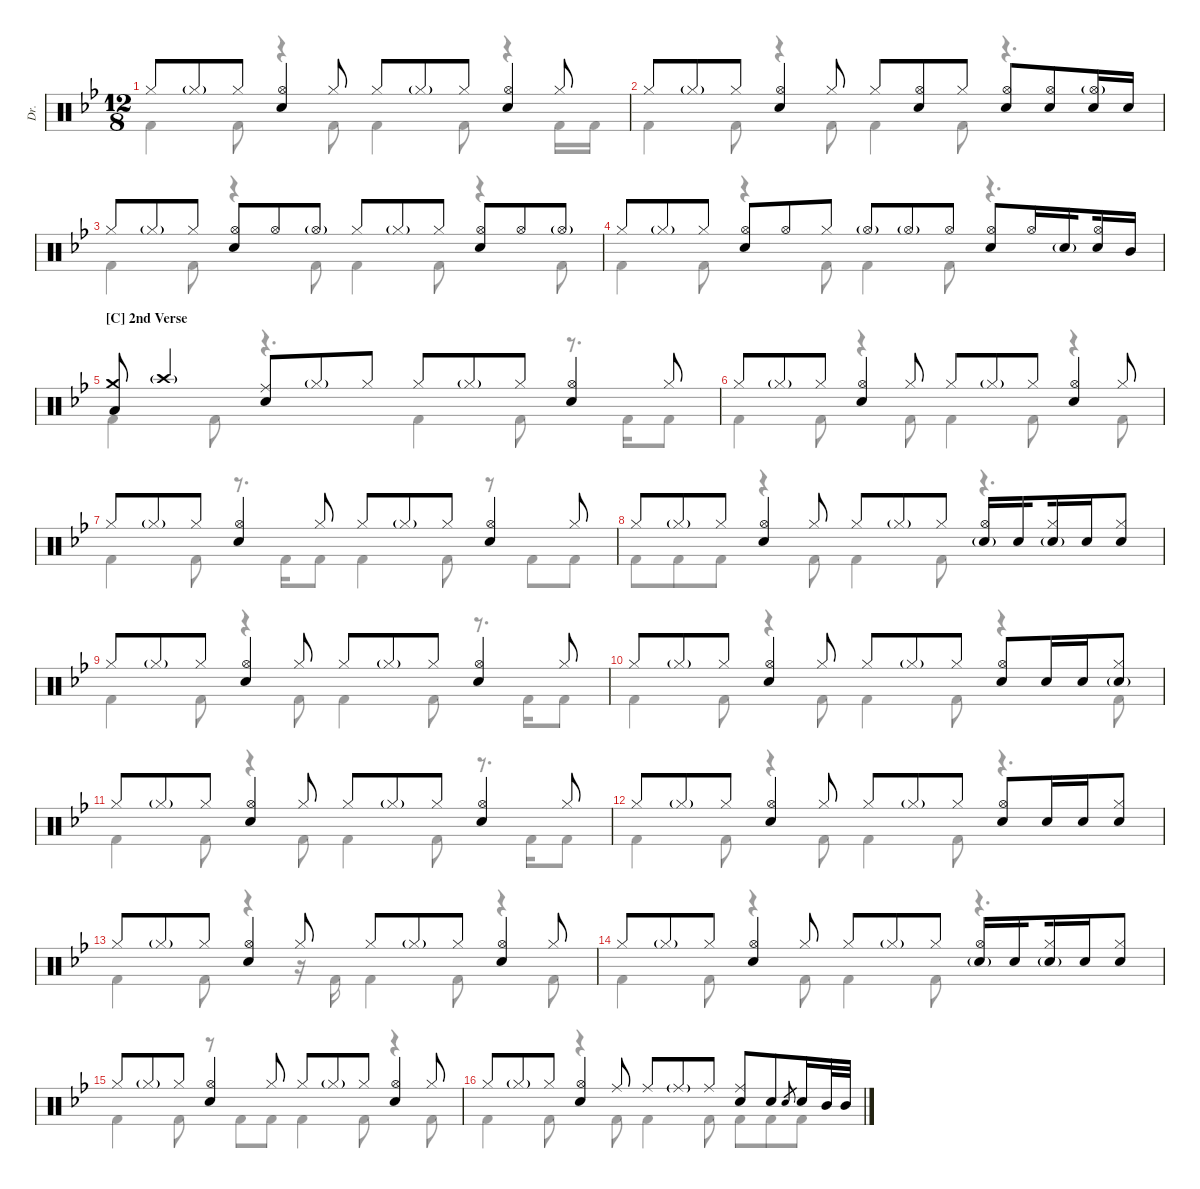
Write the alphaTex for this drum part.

\hideDynamics
\bracketExtendMode groupsimilarinstruments
\otherSystemsTrackNameOrientation horizontal
\track ("Drums" "Dr.") {multiBarRest instrument percussion}
\staff {score}
\articulation defaults
\voice
\ts (12 8)
\tempo (84 hide)
\clef neutral
\scale
0.566502
\ks bb "Hi-Hat (closed)"{acc forcenatural}.8{dy f beam Up} "Hi-Hat (closed)"{g acc forcenatural}.8{beam Up} "Hi-Hat (closed)"{acc forcenatural}.8{beam Up}
("Hi-Hat (open)"{acc forcenatural} "Snare (hit) 2"{acc forcenatural}).4{beam Up} "Hi-Hat (closed)"{acc forcenatural}.8{beam Up} "Hi-Hat (closed)"{acc forcenatural}.8{beam Up} "Hi-Hat (closed)"{g acc forcenatural}.8{beam Up} "Hi-Hat (closed)"{acc forcenatural}.8{beam Up} ("Hi-Hat (open)"{acc forcenatural} "Snare (hit) 2"{acc forcenatural}).4{beam Up} "Hi-Hat (closed)"{acc forcenatural}.8{dy ff beam Up} |
\scale
0.433518 "Hi-Hat (closed)"{acc forcenatural}.8{dy f beam Up} "Hi-Hat (closed)"{g acc forcenatural}.8{beam Up} "Hi-Hat (closed)"{acc forcenatural}.8{beam Up} ("Hi-Hat (open)"{acc forcenatural} "Snare (hit) 2"{acc forcenatural}).4{beam Up} "Hi-Hat (closed)"{acc forcenatural}.8{beam Up} "Hi-Hat (closed)"{acc forcenatural}.8{beam Up} ("Hi-Hat (open)"{acc forcenatural} "Snare (hit) 2"{acc forcenatural}).8{beam Up} "Hi-Hat (closed)"{acc forcenatural}.8{beam Up} ("Hi-Hat (open)"{acc forcenatural} "Snare (hit) 2"{acc forcenatural}).8{beam Up} ("Hi-Hat (open)"{acc forcenatural} "Snare (hit) 2"{acc forcenatural}).8{beam Up} ("Hi-Hat (open)"{g acc forcenatural} "Snare (hit) 2"{acc forcenatural}).16{beam Up} "Snare (hit) 2"{acc forcenatural}.16{beam Up} |
\scale
0.568321 "Hi-Hat (closed)"{acc forcenatural}.8{beam Up} "Hi-Hat (closed)"{g acc forcenatural}.8{beam Up} "Hi-Hat (closed)"{acc forcenatural}.8{beam Up} ("Hi-Hat (open)"{acc forcenatural} "Snare (hit) 2"{acc forcenatural}).8{beam Up} "Hi-Hat (open)"{acc forcenatural}.8{beam Up} "Hi-Hat (open)"{g acc forcenatural}.8{beam Up} "Hi-Hat (closed)"{acc forcenatural}.8{beam Up} "Hi-Hat (closed)"{g acc forcenatural}.8{beam Up} "Hi-Hat (closed)"{acc forcenatural}.8{beam Up} ("Hi-Hat (open)"{acc forcenatural} "Snare (hit) 2"{acc forcenatural}).8{beam Up} "Hi-Hat (open)"{acc forcenatural}.8{beam Up} "Hi-Hat (open)"{g acc forcenatural}.8{beam Up} |
\scale
0.431909 "Hi-Hat (closed)"{acc forcenatural}.8{beam Up} "Hi-Hat (closed)"{g acc forcenatural}.8{beam Up} "Hi-Hat (closed)"{acc forcenatural}.8{beam Up} ("Hi-Hat (open)"{acc forcenatural} "Snare (hit) 2"{acc forcenatural}).8{beam Up} "Hi-Hat (open)"{acc forcenatural}.8{beam Up} "Hi-Hat (closed)"{acc forcenatural}.8{beam Up} "Hi-Hat (open)"{g acc forcenatural}.8{beam Up} "Hi-Hat (open)"{g acc forcenatural}.8{dy ff beam Up} "Hi-Hat (open)"{acc forcenatural}.8{dy f beam Up} ("Hi-Hat (open)"{acc forcenatural} "Snare (hit) 2"{acc forcenatural}).8{beam Up} "Hi-Hat (open)"{acc forcenatural}.16{beam Up} "Snare (hit) 2"{g acc forcenatural}.16{beam Up beam splitsecondary} ("Hi-Hat (open)"{acc forcenatural} "Snare (hit) 2"{acc forcenatural}).16{dy ff beam Up} "Mid Tom (hit)"{acc forcenatural}.16{dy f beam Up} |
\section ("C" "2nd Verse")
\scale
0.565298 ("Crash medium (hit)"{acc forcenatural} "Low Tom (hit)"{acc forcenatural}).8{dy ff beam Up} "Crash high (hit)"{g acc forcenatural}.4{dy mf beam Up} ("Ride (middle)"{acc forcenatural} "Snare (hit) 2"{acc forcenatural}).8{dy f beam Up} "Hi-Hat (closed)"{g acc forcenatural}.8{beam Up} "Hi-Hat (closed)"{acc forcenatural}.8{beam Up} "Hi-Hat (closed)"{acc forcenatural}.8{beam Up} "Hi-Hat (closed)"{g acc forcenatural}.8{beam Up} "Hi-Hat (closed)"{acc forcenatural}.8{beam Up} ("Hi-Hat (open)"{acc forcenatural} "Snare (hit) 2"{acc forcenatural}).4{beam Up} "Hi-Hat (closed)"{acc forcenatural}.8{dy ff beam Up} |
\scale
0.43454 "Hi-Hat (closed)"{acc forcenatural}.8{dy f beam Up} "Hi-Hat (closed)"{g acc forcenatural}.8{beam Up} "Hi-Hat (closed)"{acc forcenatural}.8{beam Up} ("Hi-Hat (open)"{acc forcenatural} "Snare (hit) 2"{acc forcenatural}).4{beam Up} "Hi-Hat (closed)"{acc forcenatural}.8{beam Up} "Hi-Hat (closed)"{acc forcenatural}.8{beam Up} "Hi-Hat (closed)"{g acc forcenatural}.8{beam Up} "Hi-Hat (closed)"{acc forcenatural}.8{beam Up} ("Hi-Hat (open)"{acc forcenatural} "Snare (hit) 2"{acc forcenatural}).4{beam Up} "Hi-Hat (closed)"{acc forcenatural}.8{dy ff beam Up} |
\scale
0.565075 "Hi-Hat (closed)"{acc forcenatural}.8{dy f beam Up} "Hi-Hat (closed)"{g acc forcenatural}.8{beam Up} "Hi-Hat (closed)"{acc forcenatural}.8{beam Up} ("Hi-Hat (open)"{acc forcenatural} "Snare (hit) 2"{acc forcenatural}).4{beam Up} "Hi-Hat (closed)"{acc forcenatural}.8{beam Up} "Hi-Hat (closed)"{acc forcenatural}.8{beam Up} "Hi-Hat (closed)"{g acc forcenatural}.8{beam Up} "Hi-Hat (closed)"{acc forcenatural}.8{beam Up} ("Hi-Hat (open)"{acc forcenatural} "Snare (hit) 2"{acc forcenatural}).4{beam Up} "Hi-Hat (closed)"{acc forcenatural}.8{dy ff beam Up} |
\scale
0.434944 "Hi-Hat (closed)"{acc forcenatural}.8{dy f beam Up} "Hi-Hat (closed)"{g acc forcenatural}.8{beam Up} "Hi-Hat (closed)"{acc forcenatural}.8{beam Up} ("Hi-Hat (open)"{acc forcenatural} "Snare (hit) 2"{acc forcenatural}).4{beam Up} "Hi-Hat (closed)"{acc forcenatural}.8{beam Up} "Hi-Hat (closed)"{acc forcenatural}.8{beam Up} "Hi-Hat (closed)"{g acc forcenatural}.8{beam Up} "Hi-Hat (closed)"{acc forcenatural}.8{beam Up} ("Hi-Hat (open)"{acc forcenatural} "Snare (hit) 2"{g acc forcenatural}).16{beam Up} "Snare (hit) 2"{acc forcenatural}.16{beam Up beam splitsecondary} ("Hi-Hat (closed)"{acc forcenatural} "Snare (hit) 2"{g acc forcenatural}).16{beam Up} "Snare (hit) 2"{acc forcenatural}.16{beam Up} ("Hi-Hat (closed)"{acc forcenatural} "Snare (hit) 2"{acc forcenatural}).8{dy ff beam Up} |
\scale
0.566502 "Hi-Hat (closed)"{acc forcenatural}.8{dy f beam Up} "Hi-Hat (closed)"{g acc forcenatural}.8{beam Up} "Hi-Hat (closed)"{acc forcenatural}.8{beam Up} ("Hi-Hat (open)"{acc forcenatural} "Snare (hit) 2"{acc forcenatural}).4{beam Up} "Hi-Hat (closed)"{acc forcenatural}.8{beam Up} "Hi-Hat (closed)"{acc forcenatural}.8{beam Up} "Hi-Hat (closed)"{g acc forcenatural}.8{beam Up} "Hi-Hat (closed)"{acc forcenatural}.8{beam Up} ("Hi-Hat (open)"{acc forcenatural} "Snare (hit) 2"{acc forcenatural}).4{beam Up} "Hi-Hat (closed)"{acc forcenatural}.8{dy ff beam Up} |
\scale
0.433518 "Hi-Hat (closed)"{acc forcenatural}.8{dy f beam Up} "Hi-Hat (closed)"{g acc forcenatural}.8{beam Up} "Hi-Hat (closed)"{acc forcenatural}.8{beam Up} ("Hi-Hat (open)"{acc forcenatural} "Snare (hit) 2"{acc forcenatural}).4{beam Up} "Hi-Hat (closed)"{acc forcenatural}.8{beam Up} "Hi-Hat (closed)"{acc forcenatural}.8{beam Up} "Hi-Hat (closed)"{g acc forcenatural}.8{beam Up} "Hi-Hat (closed)"{acc forcenatural}.8{beam Up} ("Hi-Hat (open)"{acc forcenatural} "Snare (hit) 2"{acc forcenatural}).8{beam Up} "Snare (hit) 2"{acc forcenatural}.16{beam Up} "Snare (hit) 2"{acc forcenatural}.16{beam Up} ("Hi-Hat (closed)"{acc forcenatural} "Snare (hit) 2"{g acc forcenatural}).8{dy ff beam Up} |
\scale
0.563648 "Hi-Hat (closed)"{acc forcenatural}.8{dy f beam Up} "Hi-Hat (closed)"{g acc forcenatural}.8{beam Up} "Hi-Hat (closed)"{acc forcenatural}.8{beam Up} ("Hi-Hat (open)"{acc forcenatural} "Snare (hit) 2"{acc forcenatural}).4{beam Up} "Hi-Hat (closed)"{acc forcenatural}.8{beam Up} "Hi-Hat (closed)"{acc forcenatural}.8{beam Up} "Hi-Hat (closed)"{g acc forcenatural}.8{beam Up} "Hi-Hat (closed)"{acc forcenatural}.8{beam Up} ("Hi-Hat (open)"{acc forcenatural} "Snare (hit) 2"{acc forcenatural}).4{beam Up} "Hi-Hat (closed)"{acc forcenatural}.8{dy ff beam Up} |
\scale
0.43637 "Hi-Hat (closed)"{acc forcenatural}.8{dy f beam Up} "Hi-Hat (closed)"{g acc forcenatural}.8{beam Up} "Hi-Hat (closed)"{acc forcenatural}.8{beam Up} ("Hi-Hat (open)"{acc forcenatural} "Snare (hit) 2"{acc forcenatural}).4{beam Up} "Hi-Hat (closed)"{acc forcenatural}.8{beam Up} "Hi-Hat (closed)"{acc forcenatural}.8{beam Up} "Hi-Hat (closed)"{g acc forcenatural}.8{beam Up} "Hi-Hat (closed)"{acc forcenatural}.8{beam Up} ("Hi-Hat (open)"{acc forcenatural} "Snare (hit) 2"{acc forcenatural}).8{beam Up} "Snare (hit) 2"{acc forcenatural}.16{beam Up} "Snare (hit) 2"{acc forcenatural}.16{beam Up} ("Hi-Hat (closed)"{acc forcenatural} "Snare (hit) 2"{acc forcenatural}).8{dy ff beam Up} |
\scale
0.560794 "Hi-Hat (closed)"{acc forcenatural}.8{dy f beam Up} "Hi-Hat (closed)"{g acc forcenatural}.8{beam Up} "Hi-Hat (closed)"{acc forcenatural}.8{beam Up} ("Hi-Hat (open)"{acc forcenatural} "Snare (hit) 2"{acc forcenatural}).4{beam Up} "Hi-Hat (closed)"{acc forcenatural}.8{beam Up} "Hi-Hat (closed)"{acc forcenatural}.8{beam Up} "Hi-Hat (closed)"{g acc forcenatural}.8{beam Up} "Hi-Hat (closed)"{acc forcenatural}.8{beam Up} ("Hi-Hat (open)"{acc forcenatural} "Snare (hit) 2"{acc forcenatural}).4{beam Up} "Hi-Hat (closed)"{acc forcenatural}.8{dy ff beam Up} |
\scale
0.439222 "Hi-Hat (closed)"{acc forcenatural}.8{dy f beam Up} "Hi-Hat (closed)"{g acc forcenatural}.8{beam Up} "Hi-Hat (closed)"{acc forcenatural}.8{beam Up} ("Hi-Hat (open)"{acc forcenatural} "Snare (hit) 2"{acc forcenatural}).4{beam Up} "Hi-Hat (closed)"{acc forcenatural}.8{beam Up} "Hi-Hat (closed)"{acc forcenatural}.8{beam Up} "Hi-Hat (closed)"{g acc forcenatural}.8{beam Up} "Hi-Hat (closed)"{acc forcenatural}.8{beam Up} ("Hi-Hat (open)"{acc forcenatural} "Snare (hit) 2"{g acc forcenatural}).16{beam Up} "Snare (hit) 2"{acc forcenatural}.16{beam Up beam splitsecondary} ("Hi-Hat (closed)"{acc forcenatural} "Snare (hit) 2"{g acc forcenatural}).16{beam Up} "Snare (hit) 2"{acc forcenatural}.16{beam Up} ("Hi-Hat (closed)"{acc forcenatural} "Snare (hit) 2"{acc forcenatural}).8{dy ff beam Up} |
\scale
0.559202 "Hi-Hat (closed)"{acc forcenatural}.8{dy f beam Up} "Hi-Hat (closed)"{g acc forcenatural}.8{beam Up} "Hi-Hat (closed)"{acc forcenatural}.8{beam Up} ("Hi-Hat (open)"{acc forcenatural} "Snare (hit) 2"{acc forcenatural}).4{beam Up} "Hi-Hat (closed)"{acc forcenatural}.8{beam Up} "Hi-Hat (closed)"{acc forcenatural}.8{beam Up} "Hi-Hat (closed)"{g acc forcenatural}.8{beam Up} "Hi-Hat (closed)"{acc forcenatural}.8{beam Up} ("Hi-Hat (open)"{acc forcenatural} "Snare (hit) 2"{acc forcenatural}).4{beam Up} "Hi-Hat (closed)"{acc forcenatural}.8{dy ff beam Up} |
\scale
0.441549 "Hi-Hat (closed)"{acc forcenatural}.8{dy f beam Up} "Hi-Hat (closed)"{g acc forcenatural}.8{beam Up} "Hi-Hat (closed)"{acc forcenatural}.8{beam Up} ("Hi-Hat (open)"{acc forcenatural} "Snare (hit) 2"{acc forcenatural}).4{beam Up} "Ride (middle)"{acc forcenatural}.8{beam Up} "Ride (middle)"{acc forcenatural}.8{beam Up} "Ride (middle)"{g acc forcenatural}.8{beam Up} "Ride (middle)"{acc forcenatural}.8{beam Up} ("Ride (middle)"{acc forcenatural} "Snare (hit) 2"{acc forcenatural}).8{beam Up} "Snare (hit) 2"{acc forcenatural}.8{beam Up} "Snare (hit) 2"{acc forcenatural}.8{gr dy mp beam Up} "Snare (hit) 2"{acc forcenatural}.16{dy f beam Up} "Mid Tom (hit)"{acc forcenatural}.32{dy mf beam Up} "Mid Tom (hit)"{acc forcenatural}.32{dy mp beam Up}
\voice
\clef neutral
\ottava regular
\simile none
\scale
0.566502
\ks bb "Kick (hit) 2"{acc forcenatural}.4{dy mf beam Down} "Kick (hit) 2"{acc forcenatural}.8{beam Down}
r.4{beam Down} "Kick (hit) 2"{acc forcenatural}.8{beam Down} "Kick (hit) 2"{acc forcenatural}.4{beam Down} "Kick (hit) 2"{acc forcenatural}.8{beam Down} r.4{beam Down} "Kick (hit) 2"{acc forcenatural}.16{beam Down} "Kick (hit) 2"{acc forcenatural}.16{beam Down} |
\scale
0.433518 "Kick (hit) 2"{acc forcenatural}.4{beam Down} "Kick (hit) 2"{acc forcenatural}.8{beam Down} r.4{beam Down} "Kick (hit) 2"{acc forcenatural}.8{beam Down} "Kick (hit) 2"{acc forcenatural}.4{beam Down} "Kick (hit) 2"{acc forcenatural}.8{beam Down} r.4{d beam Down} |
\scale
0.568321 "Kick (hit) 2"{acc forcenatural}.4{beam Down} "Kick (hit) 2"{acc forcenatural}.8{beam Down} r.4{beam Down} "Kick (hit) 2"{acc forcenatural}.8{beam Down} "Kick (hit) 2"{acc forcenatural}.4{beam Down} "Kick (hit) 2"{acc forcenatural}.8{beam Down} r.4{beam Down} "Kick (hit) 2"{acc forcenatural}.8{beam Down} |
\scale
0.431909 "Kick (hit) 2"{acc forcenatural}.4{beam Down} "Kick (hit) 2"{acc forcenatural}.8{beam Down} r.4{beam Down} "Kick (hit) 2"{acc forcenatural}.8{beam Down} "Kick (hit) 2"{acc forcenatural}.4{beam Down} "Kick (hit) 2"{acc forcenatural}.8{beam Down} r.4{d beam Down} |
\scale
0.565298 "Kick (hit) 2"{acc forcenatural}.4{beam Down} "Kick (hit) 2"{acc forcenatural}.8{beam Down} r.4{d beam Down} "Kick (hit) 2"{acc forcenatural}.4{beam Down} "Kick (hit) 2"{acc forcenatural}.8{beam Down} r.8{d beam Down} "Kick (hit) 2"{acc forcenatural}.16{beam Down} "Kick (hit) 2"{acc forcenatural}.8{beam Down} |
\scale
0.43454 "Kick (hit) 2"{acc forcenatural}.4{beam Down} "Kick (hit) 2"{acc forcenatural}.8{beam Down} r.4{beam Down} "Kick (hit) 2"{acc forcenatural}.8{beam Down} "Kick (hit) 2"{acc forcenatural}.4{beam Down} "Kick (hit) 2"{acc forcenatural}.8{beam Down} r.4{beam Down} "Kick (hit) 2"{acc forcenatural}.8{beam Down} |
\scale
0.565075 "Kick (hit) 2"{acc forcenatural}.4{beam Down} "Kick (hit) 2"{acc forcenatural}.8{beam Down} r.8{d beam Down} "Kick (hit) 2"{acc forcenatural}.16{beam Down} "Kick (hit) 2"{acc forcenatural}.8{beam Down} "Kick (hit) 2"{acc forcenatural}.4{beam Down} "Kick (hit) 2"{acc forcenatural}.8{beam Down} r.8{beam Down} "Kick (hit) 2"{acc forcenatural}.8{beam Down} "Kick (hit) 2"{acc forcenatural}.8{beam Down} |
\scale
0.434944 "Kick (hit) 2"{acc forcenatural}.8{beam Down} "Kick (hit) 2"{acc forcenatural}.8{beam Down} "Kick (hit) 2"{acc forcenatural}.8{beam Down} r.4{beam Down} "Kick (hit) 2"{acc forcenatural}.8{beam Down} "Kick (hit) 2"{acc forcenatural}.4{beam Down} "Kick (hit) 2"{acc forcenatural}.8{beam Down} r.4{d beam Down} |
\scale
0.566502 "Kick (hit) 2"{acc forcenatural}.4{beam Down} "Kick (hit) 2"{acc forcenatural}.8{beam Down} r.4{beam Down} "Kick (hit) 2"{acc forcenatural}.8{beam Down} "Kick (hit) 2"{acc forcenatural}.4{beam Down} "Kick (hit) 2"{acc forcenatural}.8{beam Down} r.8{d beam Down} "Kick (hit) 2"{acc forcenatural}.16{beam Down} "Kick (hit) 2"{acc forcenatural}.8{beam Down} |
\scale
0.433518 "Kick (hit) 2"{acc forcenatural}.4{beam Down} "Kick (hit) 2"{acc forcenatural}.8{beam Down} r.4{beam Down} "Kick (hit) 2"{acc forcenatural}.8{beam Down} "Kick (hit) 2"{acc forcenatural}.4{beam Down} "Kick (hit) 2"{acc forcenatural}.8{beam Down} r.4{beam Down} "Kick (hit) 2"{acc forcenatural}.8{beam Down} |
\scale
0.563648 "Kick (hit) 2"{acc forcenatural}.4{beam Down} "Kick (hit) 2"{acc forcenatural}.8{beam Down} r.4{beam Down} "Kick (hit) 2"{acc forcenatural}.8{beam Down} "Kick (hit) 2"{acc forcenatural}.4{beam Down} "Kick (hit) 2"{acc forcenatural}.8{beam Down} r.8{d beam Down} "Kick (hit) 2"{acc forcenatural}.16{beam Down} "Kick (hit) 2"{acc forcenatural}.8{beam Down} |
\scale
0.43637 "Kick (hit) 2"{acc forcenatural}.4{beam Down} "Kick (hit) 2"{acc forcenatural}.8{beam Down} r.4{beam Down} "Kick (hit) 2"{acc forcenatural}.8{beam Down} "Kick (hit) 2"{acc forcenatural}.4{beam Down} "Kick (hit) 2"{acc forcenatural}.8{beam Down} r.4{d beam Down} |
\scale
0.560794 "Kick (hit) 2"{acc forcenatural}.4{beam Down} "Kick (hit) 2"{acc forcenatural}.8{beam Down} r.4{beam Down} r.16{beam Down} "Kick (hit) 2"{acc forcenatural}.16{beam Down} "Kick (hit) 2"{acc forcenatural}.4{beam Down} "Kick (hit) 2"{acc forcenatural}.8{beam Down} r.4{beam Down} "Kick (hit) 2"{acc forcenatural}.8{beam Down} |
\scale
0.439222 "Kick (hit) 2"{acc forcenatural}.4{beam Down} "Kick (hit) 2"{acc forcenatural}.8{beam Down} r.4{beam Down} "Kick (hit) 2"{acc forcenatural}.8{beam Down} "Kick (hit) 2"{acc forcenatural}.4{beam Down} "Kick (hit) 2"{acc forcenatural}.8{beam Down} r.4{d beam Down} |
\scale
0.559202 "Kick (hit) 2"{acc forcenatural}.4{beam Down} "Kick (hit) 2"{acc forcenatural}.8{beam Down} r.8{beam Down} "Kick (hit) 2"{acc forcenatural}.8{beam Down} "Kick (hit) 2"{acc forcenatural}.8{beam Down} "Kick (hit) 2"{acc forcenatural}.4{beam Down} "Kick (hit) 2"{acc forcenatural}.8{beam Down} r.4{beam Down} "Kick (hit) 2"{acc forcenatural}.8{beam Down} |
\scale
0.441549 "Kick (hit) 2"{acc forcenatural}.4{beam Down} "Kick (hit) 2"{acc forcenatural}.8{beam Down} r.4{beam Down} "Kick (hit) 2"{acc forcenatural}.8{beam Down} "Kick (hit) 2"{acc forcenatural}.4{beam Down} "Kick (hit) 2"{acc forcenatural}.8{beam Down} "Kick (hit) 2"{acc forcenatural}.8{beam Down} "Kick (hit) 2"{acc forcenatural}.8{beam Down} "Kick (hit) 2"{acc forcenatural}.8{beam Down}
